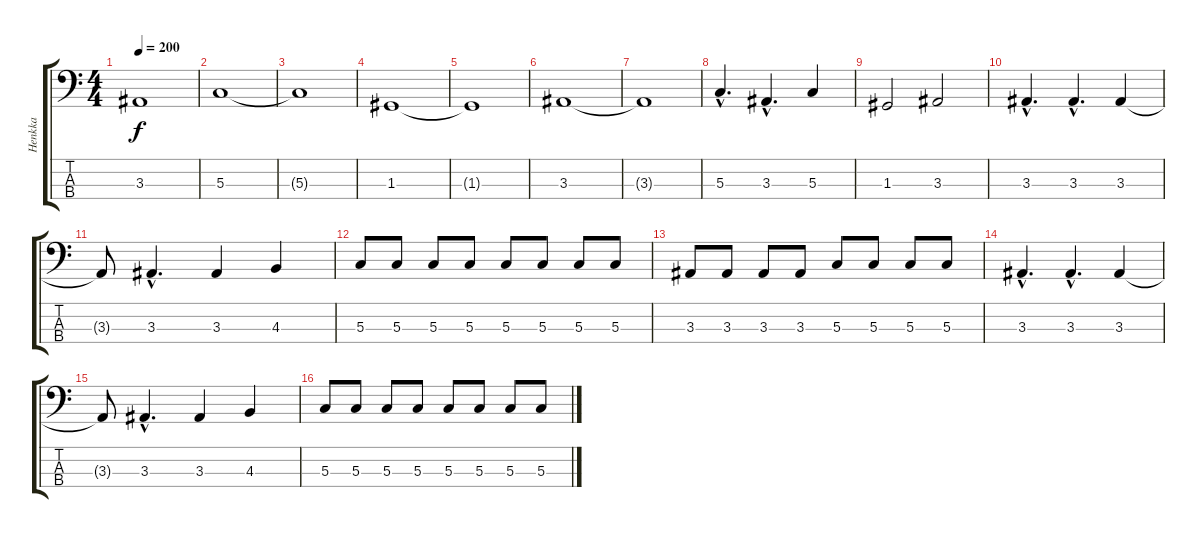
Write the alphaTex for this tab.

\track ("Henkka" "Henkka") {instrument electricbasspick}
\staff {score tabs}
\tuning (F2 C2 G1 C1) {hide}
\ts (4 4)
\tempo 200
\clef f4
\ks c
3.3{t}.1{dy f} |
5.3.1 |
5.3{t}.1 |
1.3.1 |
1.3{t}.1 |
3.3.1 |
3.3{t}.1 |
5.3{hac}.4{d} 3.3{hac}.4{d} 5.3.4 |
1.3.2 3.3.2 |
3.3{hac}.4{d} 3.3{hac}.4{d} 3.3.4 |
3.3{t}.8 3.3{hac}.4{d} 3.3.4 4.3.4 |
5.3.8 5.3.8 5.3.8 5.3.8 5.3.8 5.3.8 5.3.8 5.3.8 |
3.3.8 3.3.8 3.3.8 3.3.8 5.3.8 5.3.8 5.3.8 5.3.8 |
3.3{hac}.4{d} 3.3{hac}.4{d} 3.3.4 |
3.3{t}.8 3.3{hac}.4{d} 3.3.4 4.3.4 |
5.3.8 5.3.8 5.3.8 5.3.8 5.3.8 5.3.8 5.3.8 5.3.8
